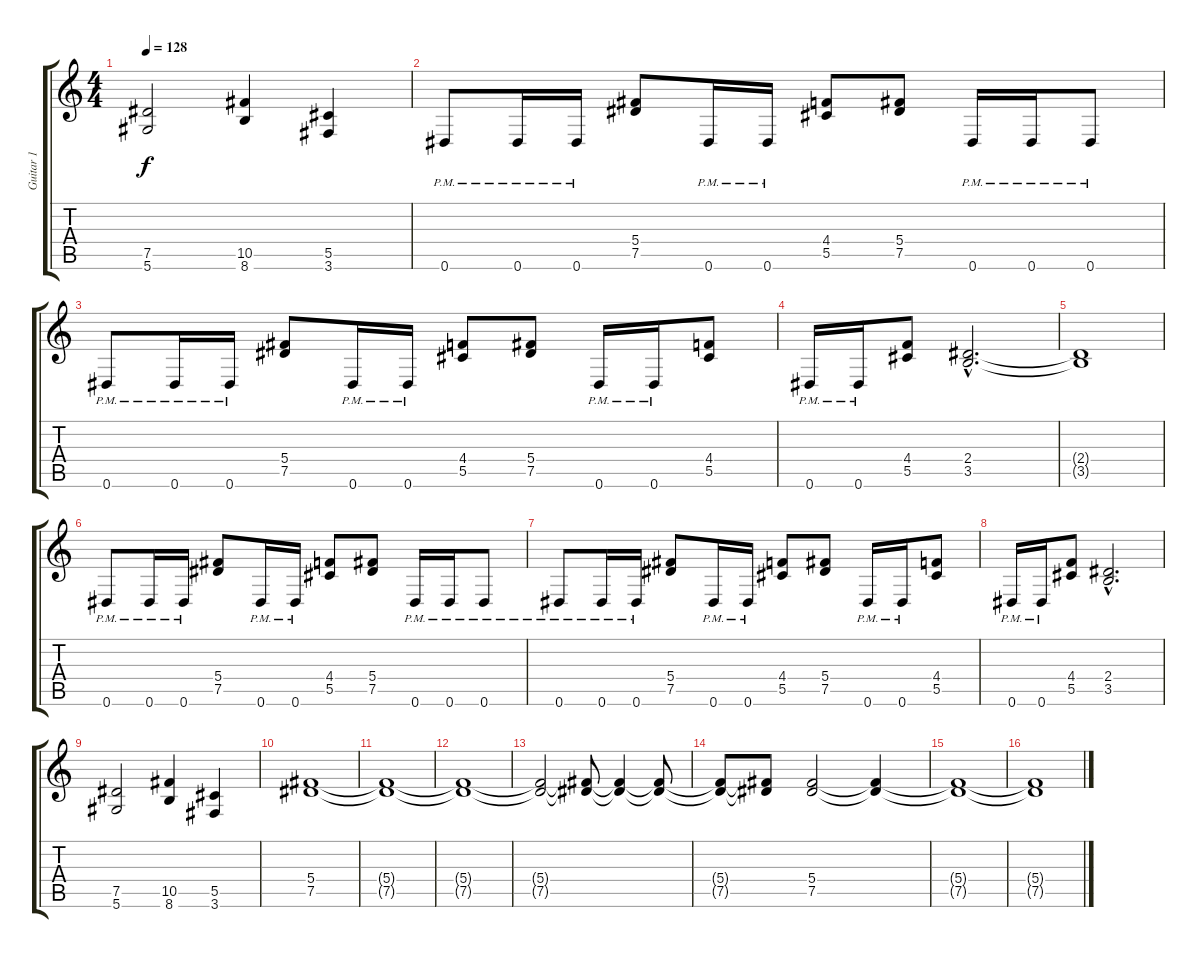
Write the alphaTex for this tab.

\track ("Guitar 1" "Guitar 1") {instrument acousticguitarsteel}
\staff {score tabs}
\tuning (Eb4 Bb3 Gb3 Db3 Ab2 Eb2) {hide}
\ts (4 4)
\tempo 128
\clef g2
\ks c
(7.5 5.6).2{dy f} (10.5 8.6).4 (5.5 3.6).4 |
0.6{pm}.8 0.6{pm}.16 0.6{pm}.16 (5.4 7.5).8 0.6{pm}.16 0.6{pm}.16 (4.4 5.5).8 (5.4 7.5).8 0.6{pm}.16 0.6{pm}.16 0.6{pm}.8 |
0.6{pm}.8 0.6{pm}.16 0.6{pm}.16 (5.4 7.5).8 0.6{pm}.16 0.6{pm}.16 (4.4 5.5).8 (5.4 7.5).8 0.6{pm}.16 0.6{pm}.16 (4.4 5.5).8 |
0.6{pm}.16 0.6{pm}.16 (4.4 5.5).8 (2.4{hac} 3.5{hac}).2{d} |
(2.4{t} 3.5{t}).1 |
0.6{pm}.8 0.6{pm}.16 0.6{pm}.16 (5.4 7.5).8 0.6{pm}.16 0.6{pm}.16 (4.4 5.5).8 (5.4 7.5).8 0.6{pm}.16 0.6{pm}.16 0.6{pm}.8 |
0.6{pm}.8 0.6{pm}.16 0.6{pm}.16 (5.4 7.5).8 0.6{pm}.16 0.6{pm}.16 (4.4 5.5).8 (5.4 7.5).8 0.6{pm}.16 0.6{pm}.16 (4.4 5.5).8 |
0.6{pm}.16 0.6{pm}.16 (4.4 5.5).8 (2.4{hac} 3.5{hac}).2{d} |
(7.5 5.6).2 (10.5 8.6).4 (5.5 3.6).4 |
\section ("" "")
(5.4 7.5).1{volume 16} |
(5.4{t} 7.5{t}).1 |
(5.4{t} 7.5{t}).1 |
(5.4{t} 7.5{t}).2 (5.4{t} 7.5{t}).8 (5.4{t} 7.5{t}).4 (5.4{t} 7.5{t}).8 |
(5.4{t} 7.5{t}).8 (5.4{t} 7.5{t}).8 (5.4 7.5).2 (5.4{t} 7.5{t}).4 |
(5.4{t} 7.5{t}).1 |
(5.4{t} 7.5{t}).1
